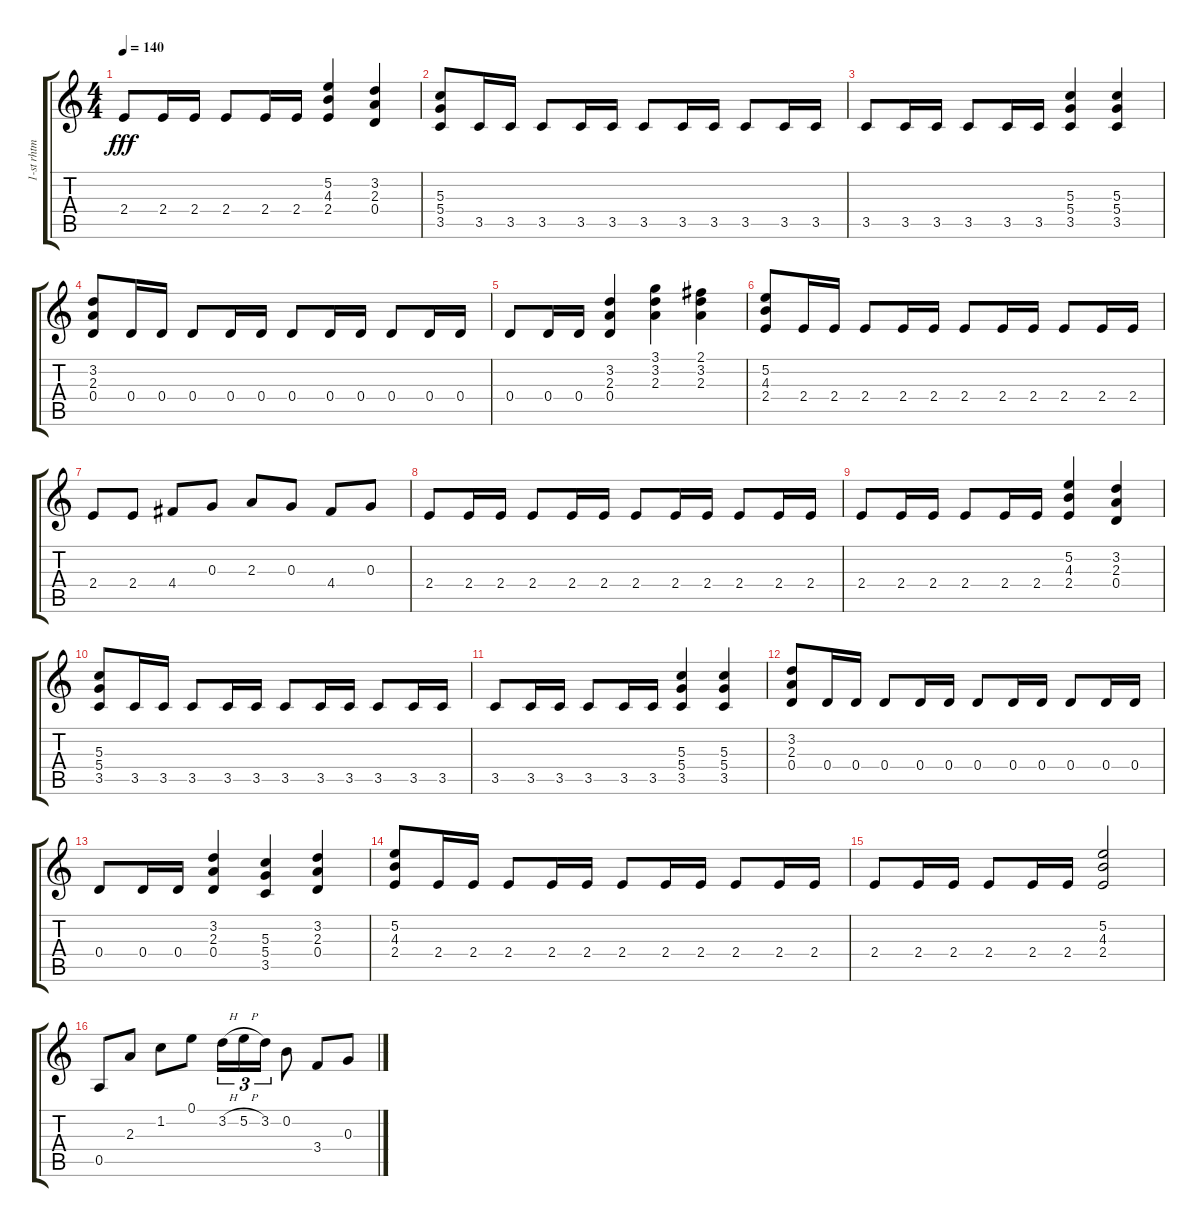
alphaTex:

\track ("1-st rhtm gtr" "1-st rhtm ") {instrument distortionguitar}
\staff {score tabs}
\tuning (E4 B3 G3 D3 A2 E2) {hide}
\ts (4 4)
\tempo 140
\clef g2
\ks c
2.4.8{dy fff} 2.4.16 2.4.16 2.4.8 2.4.16 2.4.16 (5.2 4.3 2.4).4 (3.2 2.3 0.4).4 |
(5.3 5.4 3.5).8 3.5.16 3.5.16 3.5.8 3.5.16 3.5.16 3.5.8 3.5.16 3.5.16 3.5.8 3.5.16 3.5.16 |
3.5.8 3.5.16 3.5.16 3.5.8 3.5.16 3.5.16 (5.3 5.4 3.5).4 (5.3 5.4 3.5).4 |
(3.2 2.3 0.4).8 0.4.16 0.4.16 0.4.8 0.4.16 0.4.16 0.4.8 0.4.16 0.4.16 0.4.8 0.4.16 0.4.16 |
0.4.8 0.4.16 0.4.16 (3.2 2.3 0.4).4 (3.1 3.2 2.3).4 (2.1 3.2 2.3).4 |
(5.2 4.3 2.4).8 2.4.16 2.4.16 2.4.8 2.4.16 2.4.16 2.4.8 2.4.16 2.4.16 2.4.8 2.4.16 2.4.16 |
2.4.8 2.4.8 4.4.8 0.3.8 2.3.8 0.3.8 4.4.8 0.3.8 |
2.4.8 2.4.16 2.4.16 2.4.8 2.4.16 2.4.16 2.4.8 2.4.16 2.4.16 2.4.8 2.4.16 2.4.16 |
2.4.8 2.4.16 2.4.16 2.4.8 2.4.16 2.4.16 (5.2 4.3 2.4).4 (3.2 2.3 0.4).4 |
(5.3 5.4 3.5).8 3.5.16 3.5.16 3.5.8 3.5.16 3.5.16 3.5.8 3.5.16 3.5.16 3.5.8 3.5.16 3.5.16 |
3.5.8 3.5.16 3.5.16 3.5.8 3.5.16 3.5.16 (5.3 5.4 3.5).4 (5.3 5.4 3.5).4 |
(3.2 2.3 0.4).8 0.4.16 0.4.16 0.4.8 0.4.16 0.4.16 0.4.8 0.4.16 0.4.16 0.4.8 0.4.16 0.4.16 |
0.4.8 0.4.16 0.4.16 (3.2 2.3 0.4).4 (5.3 5.4 3.5).4 (3.2 2.3 0.4).4 |
(5.2 4.3 2.4).8 2.4.16 2.4.16 2.4.8 2.4.16 2.4.16 2.4.8 2.4.16 2.4.16 2.4.8 2.4.16 2.4.16 |
2.4.8 2.4.16 2.4.16 2.4.8 2.4.16 2.4.16 (5.2 4.3 2.4).2 |
0.5.8 2.3.8 1.2.8 0.1.8 3.2{h}.16{tu (3 2)} 5.2{h}.16{tu (3 2)} 3.2.16{tu (3 2)} 0.2.8 3.4.8 0.3.8
